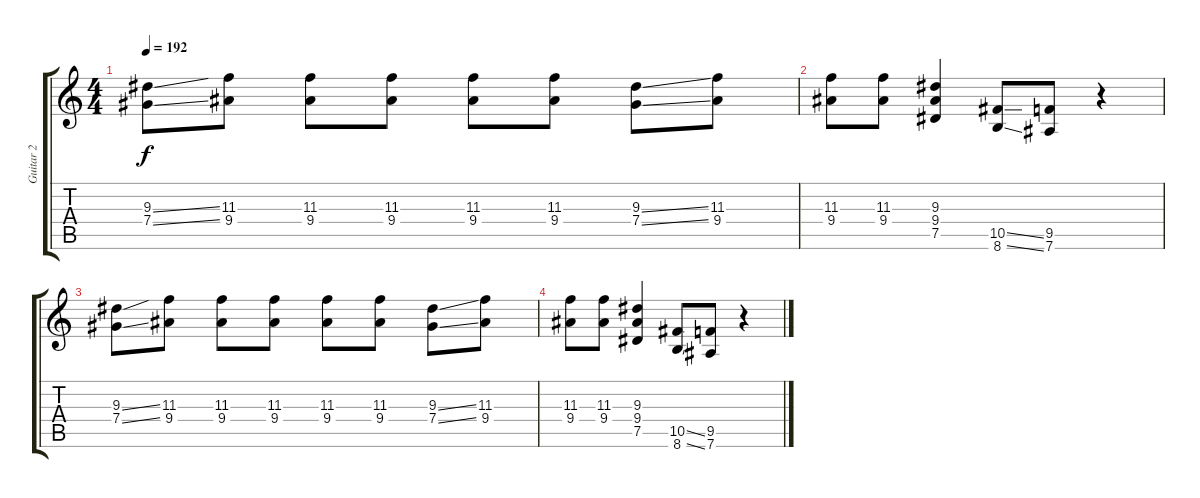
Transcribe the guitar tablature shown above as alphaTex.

\track ("Guitar 2" "Guitar 2") {instrument overdrivenguitar}
\staff {score tabs}
\tuning (Eb4 Bb3 Gb3 Db3 Ab2 Eb2) {hide}
\ts (4 4)
\tempo 192
\clef g2
\ks c
(9.3{ss} 7.4{ss}).8{dy f} (11.3 9.4).8 (11.3 9.4).8 (11.3 9.4).8 (11.3 9.4).8 (11.3 9.4).8 (9.3{ss} 7.4{ss}).8 (11.3 9.4).8 |
(11.3 9.4).8 (11.3 9.4).8 (9.3 9.4 7.5).4 (10.5{ss} 8.6{ss}).8 (9.5 7.6).8 r.4 |
(9.3{ss} 7.4{ss}).8 (11.3 9.4).8 (11.3 9.4).8 (11.3 9.4).8 (11.3 9.4).8 (11.3 9.4).8 (9.3{ss} 7.4{ss}).8 (11.3 9.4).8 |
(11.3 9.4).8 (11.3 9.4).8 (9.3 9.4 7.5).4 (10.5{ss} 8.6{ss}).8 (9.5 7.6).8 r.4
